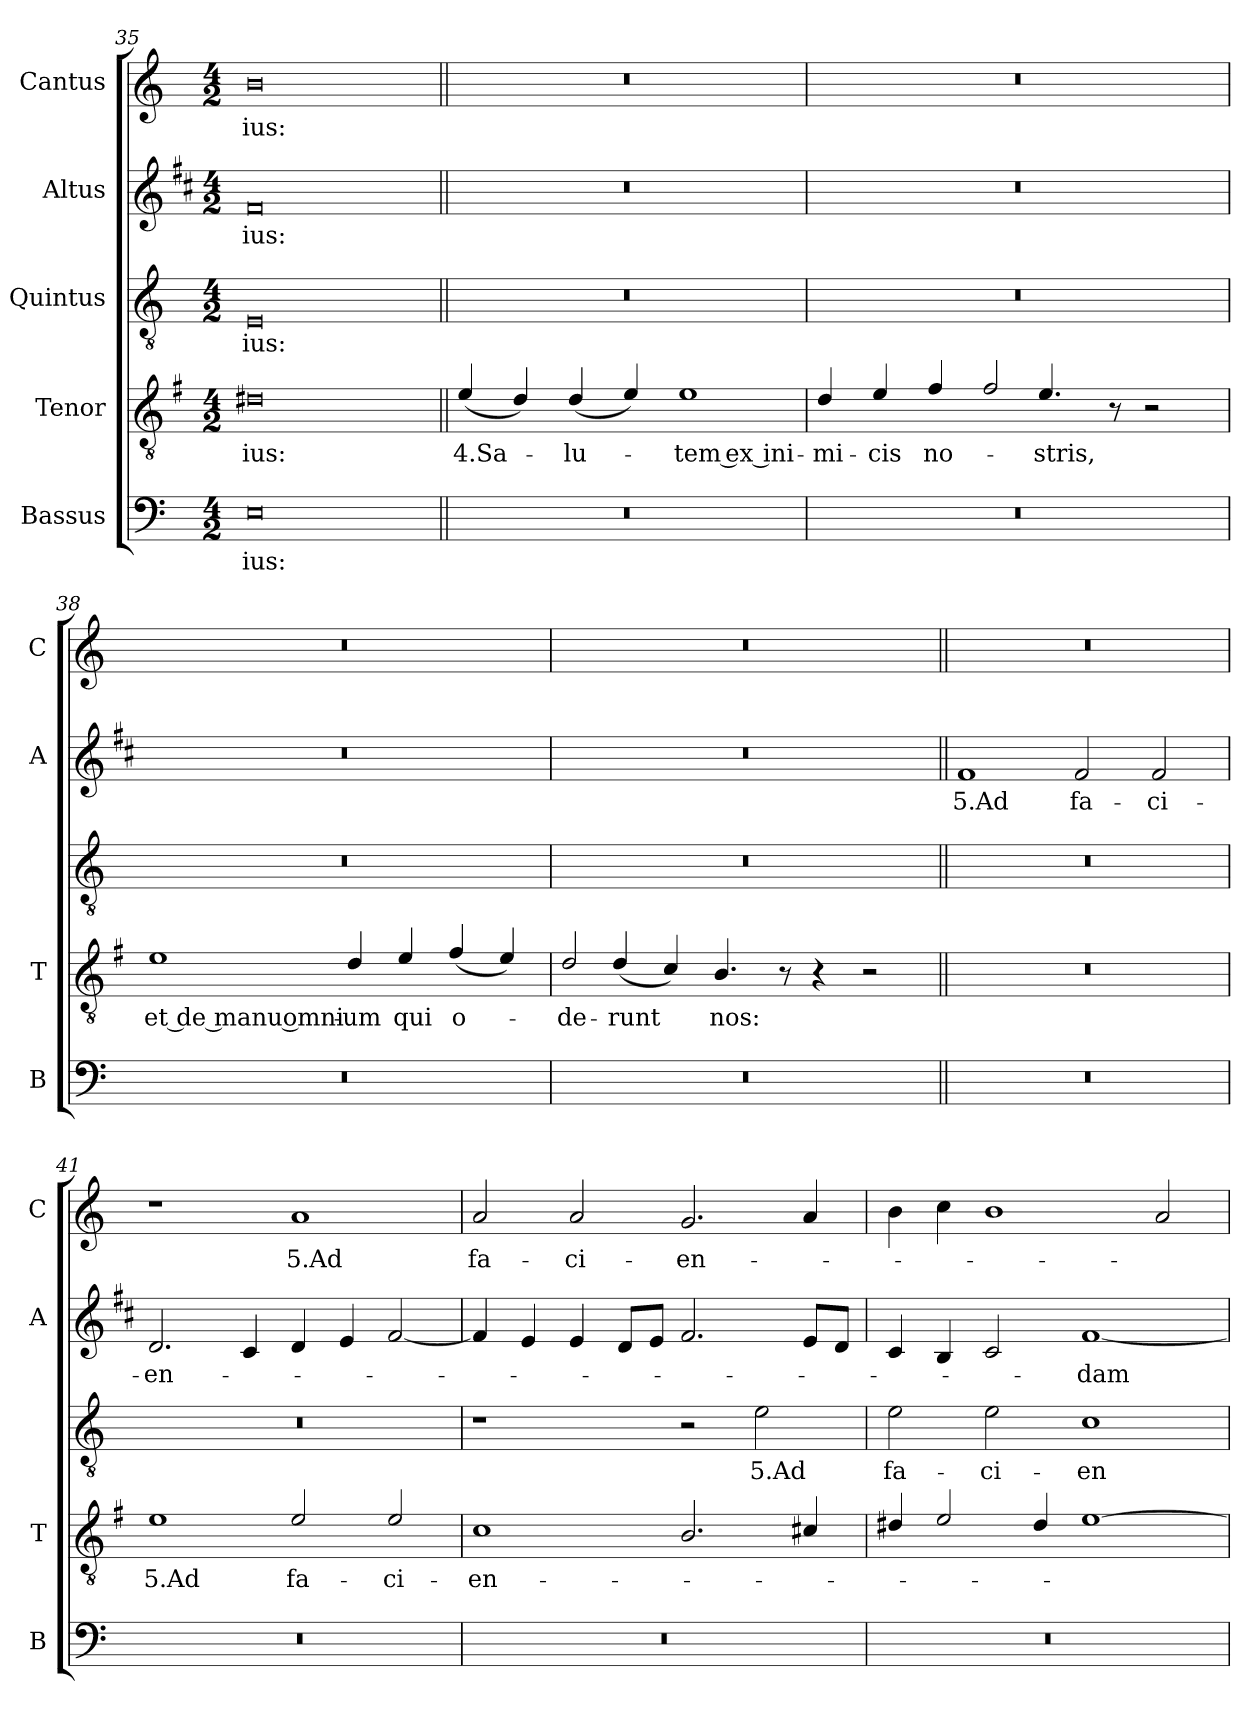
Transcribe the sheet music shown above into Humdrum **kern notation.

**kern	**text	**kern	**text	**kern	**text	**kern	**text	**kern	**text
*part5	*part5	*part4	*part4	*part3	*part3	*part2	*part2	*part1	*part1
*staff5	*staff5	*staff4	*staff4	*staff3	*staff3	*staff2	*staff2	*staff1	*staff1
*I"Bassus	*	*I"Tenor	*	*I"Quintus	*	*I"Altus	*	*I"Cantus	*
*I'B	*	*I'T	*	*	*	*I'A	*	*I'C	*
*clefF4	*	*clefGv2	*	*clefGv2	*	*clefG2	*	*clefG2	*
*	*	*ITrd4c7	*	*	*	*ITrd1c2	*	*	*
*k[]	*	*k[]	*	*k[]	*	*k[]	*	*k[]	*
*C:	*	*C:	*	*C:	*	*C:	*	*C:	*
*M4/2	*	*M4/2	*	*M4/2	*	*M4/2	*	*M4/2	*
=35	=35	=35	=35	=35	=35	=35	=35	=35	=35
!	!LO:LY:b	!	!LO:LY:b	!	!LO:LY:b	!	!LO:LY:b	!	!LO:LY:b
0E	-ius:	0G#X	-ius:	0E	-ius:	0e	-ius:	0b	-ius:
!!LO:PB:g=z
=36||	=36||	=36||	=36||	=36||	=36||	=36||	=36||	=36||	=36||
!	!	!	!LO:LY:b	!	!	!	!	!	!
0r	.	(>4A/	4.Sa-	0r	.	0r	.	0r	.
.	.	4G/)	.	.	.	.	.	.	.
!	!	!	!LO:LY:b	!	!	!	!	!	!
.	.	(>4G/	-lu-	.	.	.	.	.	.
.	.	4A/)	.	.	.	.	.	.	.
!	!	!	!LO:LY:b	!	!	!	!	!	!
.	.	1A	-tem ex ini-	.	.	.	.	.	.
=37	=37	=37	=37	=37	=37	=37	=37	=37	=37
!	!	!	!LO:LY:b	!	!	!	!	!	!
0r	.	4G/	-mi-	0r	.	0r	.	0r	.
!	!	!	!LO:LY:b	!	!	!	!	!	!
.	.	4A/	-cis	.	.	.	.	.	.
!	!	!	!LO:LY:b	!	!	!	!	!	!
.	.	4B/	no-	.	.	.	.	.	.
!	!	!LO:N:head=open	!	!	!	!	!	!	!
.	.	4B/	.	.	.	.	.	.	.
!	!	!	!LO:LY:b	!	!	!	!	!	!
.	.	4.A/	-stris,	.	.	.	.	.	.
.	.	8r	.	.	.	.	.	.	.
.	.	2r	.	.	.	.	.	.	.
=38	=38	=38	=38	=38	=38	=38	=38	=38	=38
!	!	!	!LO:LY:b	!	!	!	!	!	!
0r	.	1A	et de manu omni-	0r	.	0r	.	0r	.
!	!	!	!LO:LY:b	!	!	!	!	!	!
.	.	4G/	-um	.	.	.	.	.	.
!	!	!	!LO:LY:b	!	!	!	!	!	!
.	.	4A/	qui	.	.	.	.	.	.
!	!	!	!LO:LY:b	!	!	!	!	!	!
.	.	(>4B/	o-	.	.	.	.	.	.
.	.	4A/)	.	.	.	.	.	.	.
=39	=39	=39	=39	=39	=39	=39	=39	=39	=39
!	!	!LO:N:head=open	!LO:LY:b	!	!	!	!	!	!
0r	.	4G/	-de-	0r	.	0r	.	0r	.
!	!	!	!LO:LY:b	!	!	!	!	!	!
.	.	(<4G/	-runt	.	.	.	.	.	.
.	.	4F/)	.	.	.	.	.	.	.
!	!	!	!LO:LY:b	!	!	!	!	!	!
.	.	4.E/	nos:	.	.	.	.	.	.
.	.	8r	.	.	.	.	.	.	.
.	.	4r	.	.	.	.	.	.	.
.	.	2r	.	.	.	.	.	.	.
!!LO:LB:g=z
=40||	=40||	=40||	=40||	=40||	=40||	=40||	=40||	=40||	=40||
!	!	!	!	!	!	!	!LO:LY:b	!	!
0r	.	0r	.	0r	.	1e	5.Ad	0r	.
!	!	!	!	!	!	!	!LO:LY:b	!	!
.	.	.	.	.	.	2e/	fa-	.	.
!	!	!	!	!	!	!	!LO:LY:b	!	!
.	.	.	.	.	.	2e/	-ci-	.	.
=41	=41	=41	=41	=41	=41	=41	=41	=41	=41
!	!	!	!LO:LY:b	!	!	!	!LO:LY:b	!	!
0r	.	1A	5.Ad	0r	.	2.c/	-en-	1r	.
.	.	.	.	.	.	4B/	.	.	.
!	!	!	!LO:LY:b	!	!	!	!	!	!LO:LY:b
.	.	2A/	fa-	.	.	4c/	.	1a	5.Ad
.	.	.	.	.	.	4d/	.	.	.
!	!	!	!LO:LY:b	!	!	!	!	!	!
.	.	2A/	-ci-	.	.	[2e/	.	.	.
=42	=42	=42	=42	=42	=42	=42	=42	=42	=42
!	!	!	!LO:LY:b	!	!	!	!	!	!LO:LY:b
0r	.	1F	-en-	1r	.	4e/]	.	2a/	fa-
.	.	.	.	.	.	4d/	.	.	.
!	!	!	!	!	!	!	!	!	!LO:LY:b
.	.	.	.	.	.	4d/	.	2a/	-ci-
.	.	.	.	.	.	8c/L	.	.	.
.	.	.	.	.	.	8d/J	.	.	.
!	!	!	!	!	!	!	!	!	!LO:LY:b
.	.	2.E/	.	2r	.	2.e/	.	2.g/	-en-
!	!	!	!	!	!LO:LY:b	!	!	!	!
.	.	.	.	2e\	5.Ad	.	.	.	.
.	.	4F#X/	.	.	.	8d/L	.	4a/	.
.	.	.	.	.	.	8c/J	.	.	.
=43	=43	=43	=43	=43	=43	=43	=43	=43	=43
!	!	!	!	!	!LO:LY:b	!	!	!	!
0r	.	4G#X/	.	2e\	fa-	4B/	.	4b\	.
.	.	2A/	.	.	.	4A/	.	4cc\	.
!	!	!	!	!	!LO:LY:b	!	!	!	!
.	.	.	.	2e\	-ci-	2B/	.	1b	.
.	.	4G#/	.	.	.	.	.	.	.
!	!	!	!	!	!LO:LY:b	!	!LO:LY:b	!	!
.	.	[1A	.	1c	-en-	[1e	-dam	.	.
.	.	.	.	.	.	.	.	2a/	.
=	=	=	=	=	=	=	=	=	=
*-	*-	*-	*-	*-	*-	*-	*-	*-	*-
